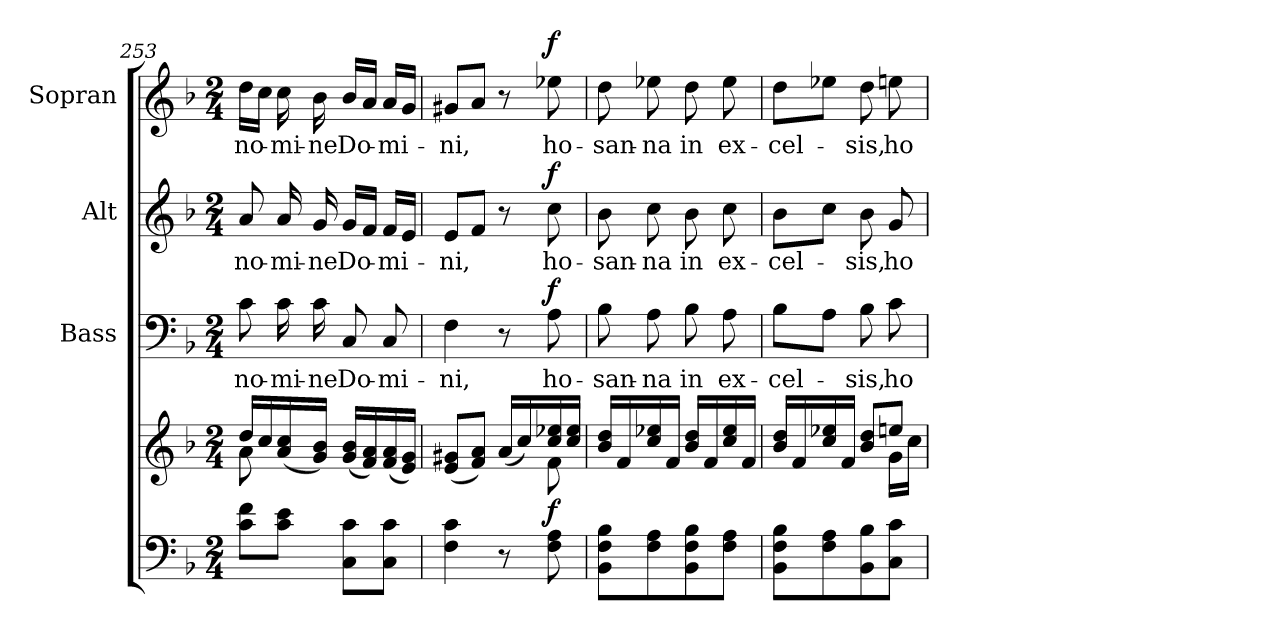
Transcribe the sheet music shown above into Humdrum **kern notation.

**kern	**kern	**dynam	**kern	**text	**dynam	**kern	**text	**dynam	**kern	**text	**dynam
*part4	*part4	*part4	*part3	*part3	*part3	*part2	*part2	*part2	*part1	*part1	*part1
*staff5	*staff4	*staff4/5	*staff3	*staff3	*staff3	*staff2	*staff2	*staff2	*staff1	*staff1	*staff1
*	*	*	*I"Bass	*	*	*I"Alt	*	*	*I"Sopran	*	*
*	*	*	*I'B.	*	*	*I'A.	*	*	*I'S.	*	*
*clefF4	*clefG2	*	*clefF4	*	*	*clefG2	*	*	*clefG2	*	*
*k[b-]	*k[b-]	*	*k[b-]	*	*	*k[b-]	*	*	*k[b-]	*	*
*F:	*F:	*	*F:	*	*	*F:	*	*	*F:	*	*
*M2/4	*M2/4	*	*M2/4	*	*	*M2/4	*	*	*M2/4	*	*
=253	=253	=253	=253	=253	=253	=253	=253	=253	=253	=253	=253
*	*^	*	*	*	*	*	*	*	*	*	*
!	!	!	!	!	!LO:LY:b	!	!	!LO:LY:b	!	!	!LO:LY:b	!
8c\ 8f\L	16dd/LL	8a\	.	8c\	no-	.	8a/	no-	.	16dd\LL	no-	.
.	16cc/	.	.	.	.	.	.	.	.	16cc\JJ	.	.
!	!	!	!	!	!LO:LY:b	!	!	!LO:LY:b	!	!	!LO:LY:b	!
8c\ 8e\J	(<16a/ 16cc/	4.ryy	.	16c\	-mi-	.	16a/	-mi-	.	16cc\	-mi-	.
!	!	!	!	!	!LO:LY:b	!	!	!LO:LY:b	!	!	!LO:LY:b	!
.	16g/ 16b-/JJ)	.	.	16c\	-ne	.	16g/	-ne	.	16b-\	-ne	.
!	!	!	!	!	!LO:LY:b	!	!	!LO:LY:b	!	!	!LO:LY:b	!
8C\ 8c\L	(<16g/ 16b-/LL	.	.	8C/	Do-	.	16g/LL	Do-	.	16b-/LL	Do-	.
.	16f/ 16a/)	.	.	.	.	.	16f/JJ	.	.	16a/JJ	.	.
!	!	!	!	!	!LO:LY:b	!	!	!LO:LY:b	!	!	!LO:LY:b	!
8C\ 8c\J	(<16f/ 16a/	.	.	8C/	-mi-	.	16f/LL	-mi-	.	16a/LL	-mi-	.
.	16e/ 16g/JJ)	.	.	.	.	.	16e/JJ	.	.	16g/JJ	.	.
=254	=254	=254	=254	=254	=254	=254	=254	=254	=254	=254	=254	=254
!	!	!	!	!	!LO:LY:b	!	!	!LO:LY:b	!	!	!LO:LY:b	!
4F\ 4c\	(<8e/ 8g#X/L	4.ryy	.	4F\	-ni,	.	8e/L	-ni,	.	8g#X/L	-ni,	.
.	8f/ 8a/J)	.	.	.	.	.	8f/J	.	.	8a/J	.	.
8r	(<16a/LL	.	.	8r	.	.	8r	.	.	8r	.	.
.	16cc/)	.	.	.	.	.	.	.	.	.	.	.
!	!	!	!LO:DY:b	!	!LO:LY:b	!LO:DY:a	!	!LO:LY:b	!LO:DY:a	!	!LO:LY:b	!LO:DY:a
8F\ 8A\	16cc/ 16ee-X/	8f\	f	8A\	ho-	f	8cc\	ho-	f	8ee-X\	ho-	f
.	16cc/ 16ee-/JJ	.	.	.	.	.	.	.	.	.	.	.
*	*v	*v	*	*	*	*	*	*	*	*	*	*
=255	=255	=255	=255	=255	=255	=255	=255	=255	=255	=255	=255
!	!	!	!	!LO:LY:b	!	!	!LO:LY:b	!	!	!LO:LY:b	!
8BB-\ 8F\ 8B-\L	16b-/ 16dd/LL	.	8B-\	-san-	.	8b-\	-san-	.	8dd\	-san-	.
.	16f/	.	.	.	.	.	.	.	.	.	.
!	!	!	!	!LO:LY:b	!	!	!LO:LY:b	!	!	!LO:LY:b	!
8F\ 8A\	16cc/ 16ee-X/	.	8A\	-na	.	8cc\	-na	.	8ee-X\	-na	.
.	16f/JJ	.	.	.	.	.	.	.	.	.	.
!	!	!	!	!LO:LY:b	!	!	!LO:LY:b	!	!	!LO:LY:b	!
8BB-\ 8F\ 8B-\	16b-/ 16dd/LL	.	8B-\	in	.	8b-\	in	.	8dd\	in	.
.	16f/	.	.	.	.	.	.	.	.	.	.
!	!	!	!	!LO:LY:b	!	!	!LO:LY:b	!	!	!LO:LY:b	!
8F\ 8A\J	16cc/ 16ee-/	.	8A\	ex-	.	8cc\	ex-	.	8ee-\	ex-	.
.	16f/JJ	.	.	.	.	.	.	.	.	.	.
!!LO:LB:g=z
=256	=256	=256	=256	=256	=256	=256	=256	=256	=256	=256	=256
*	*^	*	*	*	*	*	*	*	*	*	*
!	!	!	!	!	!LO:LY:b	!	!	!LO:LY:b	!	!	!LO:LY:b	!
8BB-\ 8F\ 8B-\L	16b-/ 16dd/LL	4.ryy	.	8B-\L	-cel-	.	8b-\L	-cel-	.	8dd\L	-cel-	.
.	16f/	.	.	.	.	.	.	.	.	.	.	.
8F\ 8A\	16cc/ 16ee-X/	.	.	8A\J	.	.	8cc\J	.	.	8ee-X\J	.	.
.	16f/JJ	.	.	.	.	.	.	.	.	.	.	.
!	!	!	!	!	!LO:LY:b	!	!	!LO:LY:b	!	!	!LO:LY:b	!
8BB-\ 8B-\	8b-/ 8dd/L	.	.	8B-\	-sis,	.	8b-\	-sis,	.	8dd\	-sis,	.
!	!	!	!	!	!LO:LY:b	!	!	!LO:LY:b	!	!	!LO:LY:b	!
8C\ 8c\J	8een/J	16g\LL	.	8c\	ho-	.	8g/	ho-	.	8een\	ho-	.
.	.	16cc\JJ	.	.	.	.	.	.	.	.	.	.
*	*v	*v	*	*	*	*	*	*	*	*	*	*
=	=	=	=	=	=	=	=	=	=	=	=
*-	*-	*-	*-	*-	*-	*-	*-	*-	*-	*-	*-
